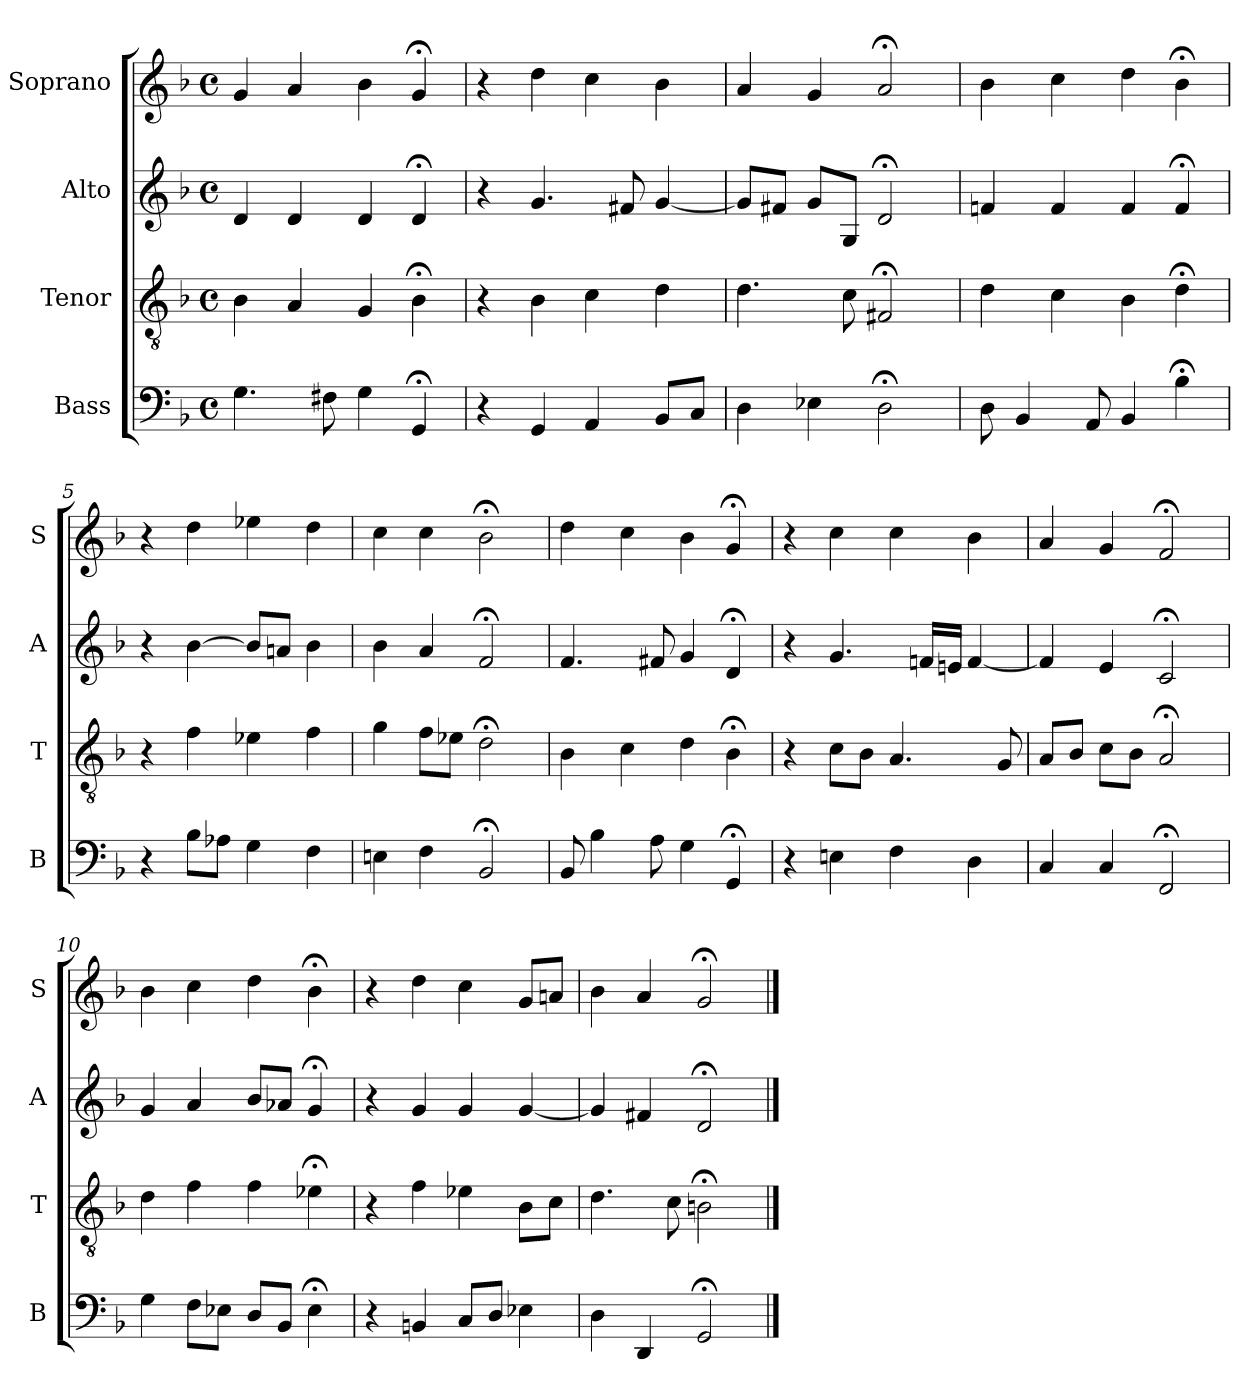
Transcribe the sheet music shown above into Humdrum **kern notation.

**kern	**kern	**kern	**kern
*part4	*part3	*part2	*part1
*staff4	*staff3	*staff2	*staff1
*I"Bass	*I"Tenor	*I"Alto	*I"Soprano
*I'B	*I'T	*I'A	*I'S
*clefF4	*clefGv2	*clefG2	*clefG2
*k[b-]	*k[b-]	*k[b-]	*k[b-]
*G:dor	*G:dor	*G:dor	*G:dor
*M4/4	*M4/4	*M4/4	*M4/4
*met(c)	*met(c)	*met(c)	*met(c)
*MM100	*MM100	*MM100	*MM100
=1	=1	=1	=1
4.G	4B-	4d	4g
.	4A	4d	4a
8F#X	.	.	.
4G	4G	4d	4b-
4GG;<	4B-;<	4d;<	4g;<
=2	=2	=2	=2
4r	4r	4r	4r
4GG	4B-	4.g	4dd
4AA	4c	.	4cc
.	.	8f#X	.
8BB-L	4d	[4g	4b-
8CJ	.	.	.
=3	=3	=3	=3
4D	4.d	8gL]	4a
.	.	8f#XJ	.
4E-X	.	8gL	4g
.	8c	8GJ	.
2D;<	2F#X;<	2d;<	2a;<
=4	=4	=4	=4
8D	4d	4fn	4b-
4BB-	.	.	.
.	4c	4f	4cc
8AA	.	.	.
4BB-	4B-	4f	4dd
4B-;<	4d;<	4f;<	4b-;<
=5	=5	=5	=5
4r	4r	4r	4r
8B-L	4f	[4b-	4dd
8A-XJ	.	.	.
4G	4e-X	8b-L]	4ee-X
.	.	8anJ	.
4F	4f	4b-	4dd
=6	=6	=6	=6
4En	4g	4b-	4cc
4F	8fL	4a	4cc
.	8e-XJ	.	.
2BB-;<	2d;<	2f;<	2b-;<
=7	=7	=7	=7
8BB-	4B-	4.f	4dd
4B-	.	.	.
.	4c	.	4cc
8A	.	8f#X	.
4G	4d	4g	4b-
4GG;<	4B-;<	4d;<	4g;<
=8	=8	=8	=8
4r	4r	4r	4r
4En	8cL	4.g	4cc
.	8B-J	.	.
4F	4.A	.	4cc
.	.	16fnLL	.
.	.	16enJJ	.
4D	.	[4f	4b-
.	8G	.	.
=9	=9	=9	=9
4C	8AL	4f]	4a
.	8B-J	.	.
4C	8cL	4e	4g
.	8B-J	.	.
2FF;<	2A;<	2c;<	2f;<
=10	=10	=10	=10
4G	4d	4g	4b-
8FL	4f	4a	4cc
8E-XJ	.	.	.
8DL	4f	8b-L	4dd
8BB-J	.	8a-XJ	.
4E-;<	4e-X;<	4g;<	4b-;<
=11	=11	=11	=11
4r	4r	4r	4r
4BBn	4f	4g	4dd
8CL	4e-X	4g	4cc
8DJ	.	.	.
4E-X	8B-L	[4g	8gL
.	8cJ	.	8anJ
=12	=12	=12	=12
4Di	4.di	4gi]	4b-i
4DD	.	4f#X	4a
.	8c	.	.
2GG;<	2Bn;<	2d;<	2g;<
==	==	==	==
*-	*-	*-	*-
